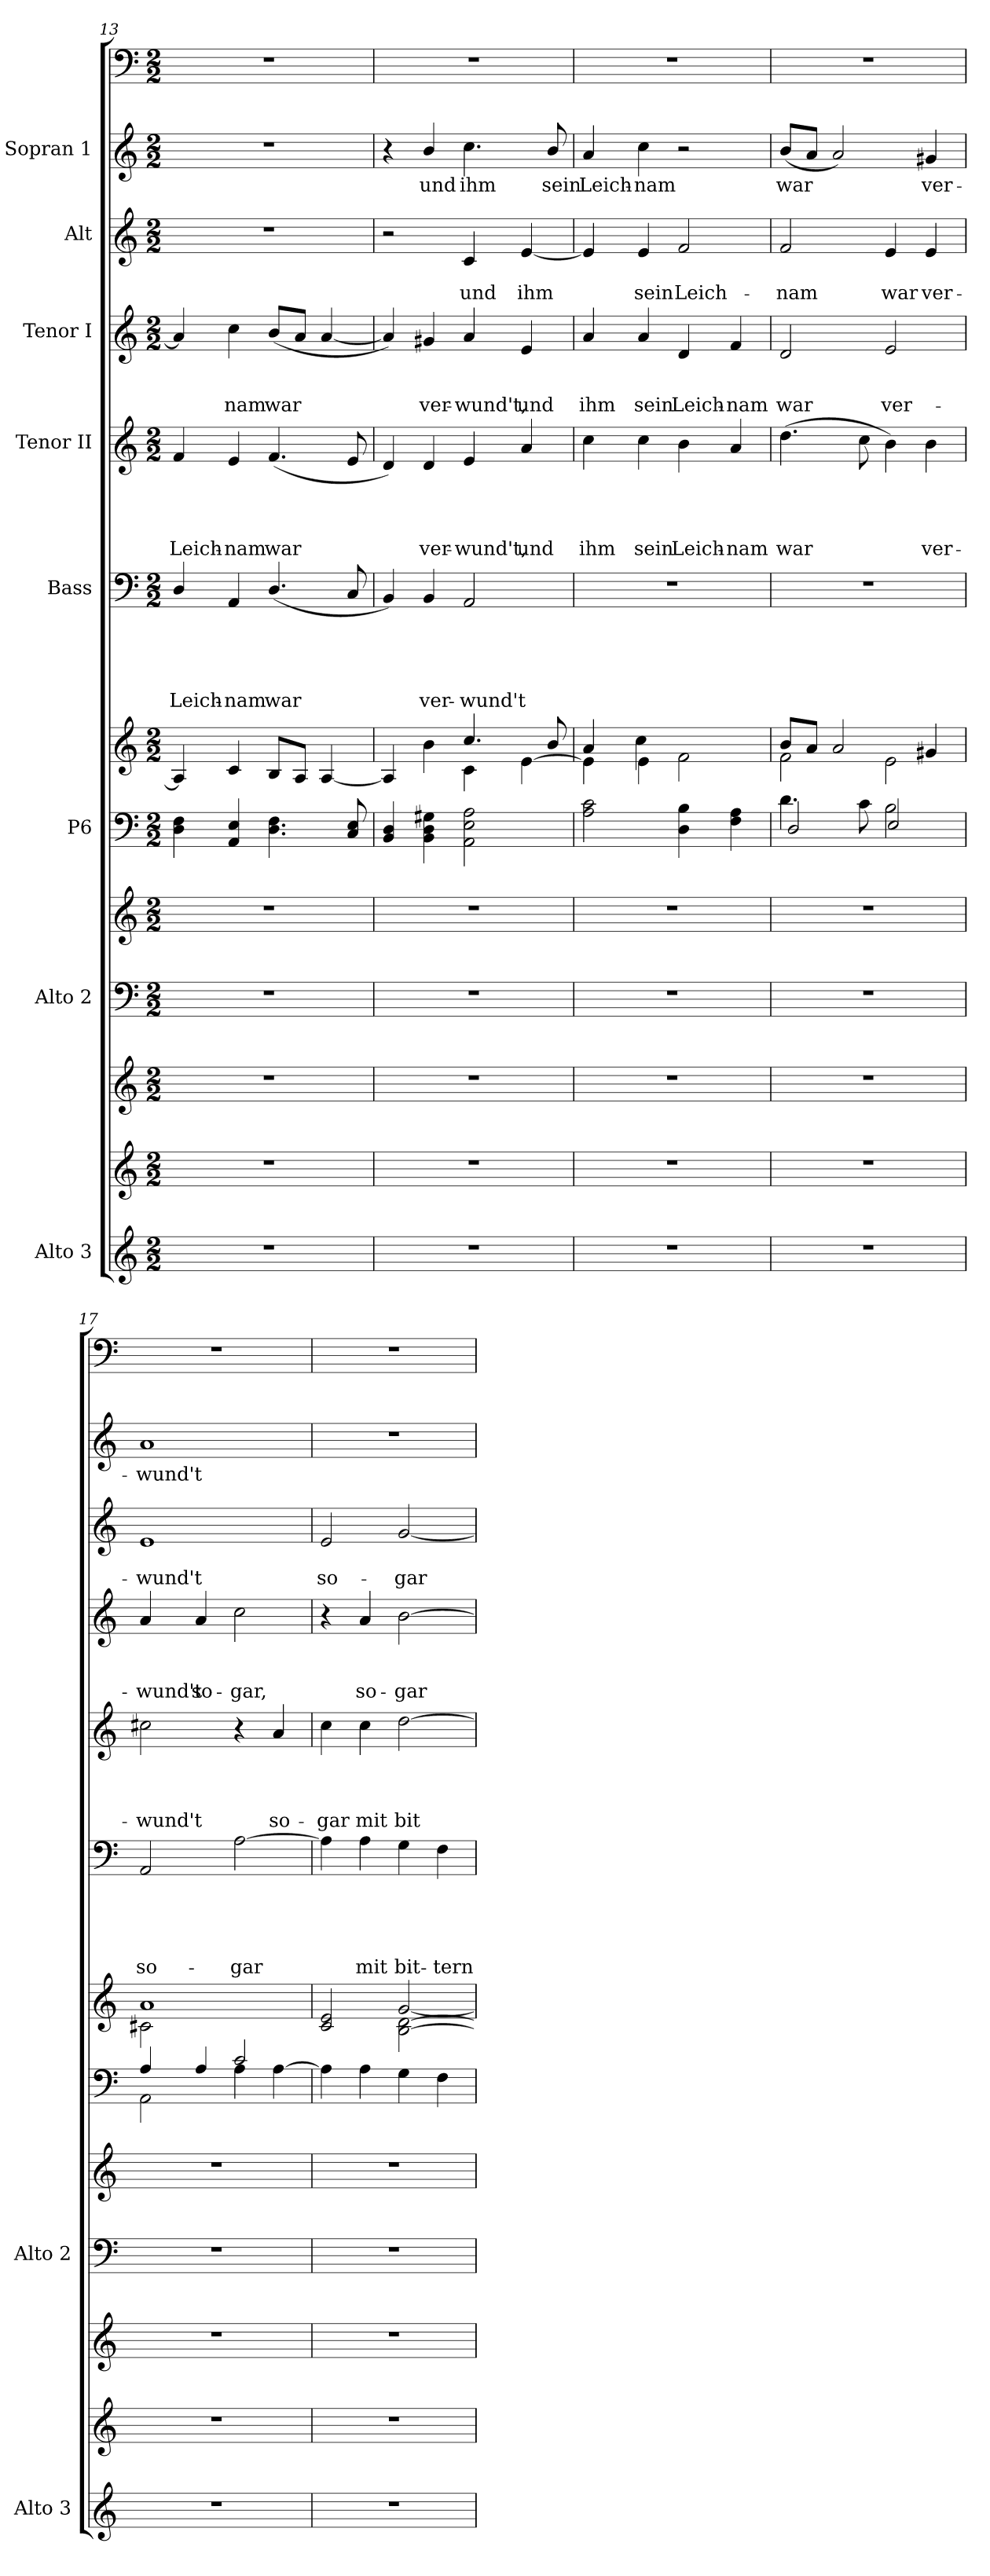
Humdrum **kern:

**kern	**kern	**kern	**kern	**kern	**kern	**kern	**kern	**text	**text	**text	**text	**text	**kern	**text	**text	**text	**text	**kern	**text	**text	**text	**kern	**text	**text	**kern	**text	**kern
*part11	*part10	*part9	*part8	*part8	*part7	*part7	*part6	*part6	*part6	*part6	*part6	*part6	*part5	*part5	*part5	*part5	*part5	*part4	*part4	*part4	*part4	*part3	*part3	*part3	*part2	*part2	*part1
*staff13	*staff12	*staff11	*staff10	*staff9	*staff8	*staff7	*staff6	*staff6	*staff6	*staff6	*staff6	*staff6	*staff5	*staff5	*staff5	*staff5	*staff5	*staff4	*staff4	*staff4	*staff4	*staff3	*staff3	*staff3	*staff2	*staff2	*staff1
*I"Alto 3	*	*	*I"Alto 2	*	*I"P6	*	*I"Bass	*	*	*	*	*	*I"Tenor II	*	*	*	*	*I"Tenor I	*	*	*	*I"Alt	*	*	*I"Sopran 1	*	*
*I'Alto 3	*	*	*I'Alto 2	*	*	*	*	*	*	*	*	*	*	*	*	*	*	*	*	*	*	*	*	*	*	*	*
!!LO:PB:g=z
*clefG2	*clefG2	*clefG2	*clefF4	*clefG2	*clefF4	*clefG2	*clefF4	*	*	*	*	*	*clefG2	*	*	*	*	*clefG2	*	*	*	*clefG2	*	*	*clefG2	*	*clefF4
*	*ITrd7c12	*ITrd7c12	*	*	*	*	*	*	*	*	*	*	*ITrd7c12	*	*	*	*	*ITrd7c12	*	*	*	*	*	*	*	*	*
*k[]	*k[]	*k[]	*k[]	*k[]	*k[]	*k[]	*k[]	*	*	*	*	*	*k[]	*	*	*	*	*k[]	*	*	*	*k[]	*	*	*k[]	*	*k[]
*C:	*C:	*C:	*C:	*C:	*C:	*C:	*C:	*	*	*	*	*	*C:	*	*	*	*	*C:	*	*	*	*C:	*	*	*C:	*	*C:
*M2/2	*M2/2	*M2/2	*M2/2	*M2/2	*M2/2	*M2/2	*M2/2	*	*	*	*	*	*M2/2	*	*	*	*	*M2/2	*	*	*	*M2/2	*	*	*M2/2	*	*M2/2
=13	=13	=13	=13	=13	=13	=13	=13	=13	=13	=13	=13	=13	=13	=13	=13	=13	=13	=13	=13	=13	=13	=13	=13	=13	=13	=13	=13
*	*	*	*	*	*^	*^	*	*	*	*	*	*	*	*	*	*	*	*	*	*	*	*	*	*	*	*	*
*	*	*	*	*	*	*^	*	*^	*	*	*	*	*	*	*	*	*	*	*	*	*	*	*	*	*	*	*	*	*
!	!	!	!	!	!	!	!	!	!	!	!	!	!	!	!	!LO:LY:b	!	!	!	!	!LO:LY:b	!	!	!	!	!	!	!	!	!	!
1r	1r	1r	1r	1r	4D\ 4F\	1ryy	1ryy	1ryy	4A/]	1ryy	4D/	.	.	.	.	Leich-	4F/	.	.	.	Leich-	4A/]	.	.	.	1r	.	.	1r	.	1r
!	!	!	!	!	!	!	!	!	!	!	!	!	!	!	!	!LO:LY:b	!	!	!	!	!LO:LY:b	!	!	!	!LO:LY:b	!	!	!	!	!	!
.	.	.	.	.	4AA/ 4E/	.	.	.	4c/	.	4AA/	.	.	.	.	-nam	4E/	.	.	.	-nam	4c\	.	.	-nam	.	.	.	.	.	.
!	!	!	!	!	!	!	!	!	!	!	!	!	!	!	!	!LO:LY:b	!	!	!	!	!LO:LY:b	!	!	!	!LO:LY:b	!	!	!	!	!	!
.	.	.	.	.	4.D\ 4.F\	.	.	.	8B/L	.	(<4.D/	.	.	.	.	war	(<4.F/	.	.	.	war	(<8B/L	.	.	war	.	.	.	.	.	.
.	.	.	.	.	.	.	.	.	8A/J	.	.	.	.	.	.	.	.	.	.	.	.	8A/J	.	.	.	.	.	.	.	.	.
.	.	.	.	.	.	.	.	.	[<4A/	.	.	.	.	.	.	.	.	.	.	.	.	[<4A/	.	.	.	.	.	.	.	.	.
.	.	.	.	.	8C/ 8E/	.	.	.	.	.	8C/	.	.	.	.	.	8E/	.	.	.	.	.	.	.	.	.	.	.	.	.	.
=14	=14	=14	=14	=14	=14	=14	=14	=14	=14	=14	=14	=14	=14	=14	=14	=14	=14	=14	=14	=14	=14	=14	=14	=14	=14	=14	=14	=14	=14	=14	=14
1r	1r	1r	1r	1r	4BB/ 4D/	1ryy	1ryy	2ryy	4A/]	1ryy	4BB/)	.	.	.	.	.	4D/)	.	.	.	.	4A/])	.	.	.	2r	.	.	4r	.	1r
!	!	!	!	!	!	!	!	!	!	!	!	!	!	!	!	!LO:LY:b	!	!	!	!	!LO:LY:b	!	!	!	!LO:LY:b	!	!	!	!	!LO:LY:b	!
.	.	.	.	.	4BB\ 4D\ 4G#X\	.	.	.	4b\	.	4BB/	.	.	.	.	ver-	4D/	.	.	.	ver-	4G#X/	.	.	ver-	.	.	.	4b/	und	.
!	!	!	!	!	!	!	!	!	!	!	!	!	!	!	!	!LO:LY:b	!	!	!	!	!LO:LY:b	!	!	!	!LO:LY:b	!	!	!LO:LY:b	!	!LO:LY:b	!
.	.	.	.	.	2AA\ 2E\ 2A\	.	.	4c\	4.cc/	.	2AA/	.	.	.	.	-wund't	4E/	.	.	.	-wund't,	4A/	.	.	-wund't,	4c/	.	und	4.cc\	ihm	.
!	!	!	!	!	!	!	!	!	!	!	!	!	!	!	!	!	!	!	!	!	!LO:LY:b	!	!	!	!LO:LY:b	!	!	!LO:LY:b	!	!	!
.	.	.	.	.	.	.	.	[<4e\	.	.	.	.	.	.	.	.	4A/	.	.	.	und	4E/	.	.	und	[<4e/	.	ihm	.	.	.
!	!	!	!	!	!	!	!	!	!	!	!	!	!	!	!	!	!	!	!	!	!	!	!	!	!	!	!	!	!	!LO:LY:b	!
.	.	.	.	.	.	.	.	.	8b/	.	.	.	.	.	.	.	.	.	.	.	.	.	.	.	.	.	.	.	8b/	sein	.
=15	=15	=15	=15	=15	=15	=15	=15	=15	=15	=15	=15	=15	=15	=15	=15	=15	=15	=15	=15	=15	=15	=15	=15	=15	=15	=15	=15	=15	=15	=15	=15
!	!	!	!	!	!	!	!	!	!	!	!	!	!	!	!	!	!	!	!	!	!LO:LY:b	!	!	!	!LO:LY:b	!	!	!	!	!LO:LY:b	!
1r	1r	1r	1r	1r	2A\ 2c\	1ryy	1ryy	4e\]	4a/	1ryy	1r	.	.	.	.	.	4c\	.	.	.	ihm	4A/	.	.	ihm	4e/]	.	.	4a/	Leich-	1r
!	!	!	!	!	!	!	!	!	!	!	!	!	!	!	!	!	!	!	!	!	!LO:LY:b	!	!	!	!LO:LY:b	!	!	!LO:LY:b	!	!LO:LY:b	!
.	.	.	.	.	.	.	.	4e\	4cc\	.	.	.	.	.	.	.	4c\	.	.	.	sein	4A/	.	.	sein	4e/	.	sein	4cc\	-nam	.
!	!	!	!	!	!	!	!	!	!	!	!	!	!	!	!	!	!	!	!	!	!LO:LY:b	!	!	!	!LO:LY:b	!	!	!LO:LY:b	!	!	!
.	.	.	.	.	4D\ 4B\	.	.	2f\	2ryy	.	.	.	.	.	.	.	4B\	.	.	.	Leich-	4D/	.	.	Leich-	2f/	.	Leich-	2r	.	.
!	!	!	!	!	!	!	!	!	!	!	!	!	!	!	!	!	!	!	!	!	!LO:LY:b	!	!	!	!LO:LY:b	!	!	!	!	!	!
.	.	.	.	.	4F\ 4A\	.	.	.	.	.	.	.	.	.	.	.	4A/	.	.	.	-nam	4F/	.	.	-nam	.	.	.	.	.	.
=16	=16	=16	=16	=16	=16	=16	=16	=16	=16	=16	=16	=16	=16	=16	=16	=16	=16	=16	=16	=16	=16	=16	=16	=16	=16	=16	=16	=16	=16	=16	=16
!	!	!	!	!	!	!	!	!	!	!	!	!	!	!	!	!	!	!	!	!	!LO:LY:b	!	!	!	!LO:LY:b	!	!	!LO:LY:b	!	!LO:LY:b	!
1r	1r	1r	1r	1r	4.d\	2D/	1ryy	2f\	8b/L	1ryy	1r	.	.	.	.	.	(>4.d\	.	.	.	war	2D/	.	.	war	2f/	.	-nam	(<8b/L	war	1r
.	.	.	.	.	.	.	.	.	8a/J	.	.	.	.	.	.	.	.	.	.	.	.	.	.	.	.	.	.	.	8a/J	.	.
.	.	.	.	.	.	.	.	.	2a/	.	.	.	.	.	.	.	.	.	.	.	.	.	.	.	.	.	.	.	2a/)	.	.
.	.	.	.	.	8c\	.	.	.	.	.	.	.	.	.	.	.	8c\	.	.	.	.	.	.	.	.	.	.	.	.	.	.
!	!	!	!	!	!	!	!	!	!	!	!	!	!	!	!	!	!	!	!	!	!	!	!	!	!LO:LY:b	!	!	!LO:LY:b	!	!	!
.	.	.	.	.	2B\	2E/	.	2e\	.	.	.	.	.	.	.	.	4B\)	.	.	.	.	2E/	.	.	ver-	4e/	.	war	.	.	.
!	!	!	!	!	!	!	!	!	!	!	!	!	!	!	!	!	!	!	!	!	!LO:LY:b	!	!	!	!	!	!	!LO:LY:b	!	!LO:LY:b	!
.	.	.	.	.	.	.	.	.	4g#X/	.	.	.	.	.	.	.	4B\	.	.	.	ver-	.	.	.	.	4e/	.	ver-	4g#X/	ver-	.
=17	=17	=17	=17	=17	=17	=17	=17	=17	=17	=17	=17	=17	=17	=17	=17	=17	=17	=17	=17	=17	=17	=17	=17	=17	=17	=17	=17	=17	=17	=17	=17
!	!	!	!	!	!	!	!	!	!	!	!	!	!	!	!	!LO:LY:b	!	!	!	!	!LO:LY:b	!	!	!	!LO:LY:b	!	!	!LO:LY:b	!	!LO:LY:b	!
1r	1r	1r	1r	1r	4A/	2AA\	1ryy	2c#X\	1a	1ryy	2AA/	.	.	.	.	so-	2c#X\	.	.	.	-wund't	4A/	.	.	-wund't	1e	.	-wund't	1a	-wund't	1r
!	!	!	!	!	!	!	!	!	!	!	!	!	!	!	!	!	!	!	!	!	!	!	!	!	!LO:LY:b	!	!	!	!	!	!
.	.	.	.	.	4A/	.	.	.	.	.	.	.	.	.	.	.	.	.	.	.	.	4A/	.	.	so-	.	.	.	.	.	.
!	!	!	!	!	!	!	!	!	!	!	!	!	!	!	!	!LO:LY:b	!	!	!	!	!	!	!	!	!LO:LY:b	!	!	!	!	!	!
.	.	.	.	.	4A\	2c/	.	2ryy	.	.	[>2A\	.	.	.	.	-gar	4r	.	.	.	.	2c\	.	.	-gar,	.	.	.	.	.	.
!	!	!	!	!	!	!	!	!	!	!	!	!	!	!	!	!	!	!	!	!	!LO:LY:b	!	!	!	!	!	!	!	!	!	!
.	.	.	.	.	[<4A\	.	.	.	.	.	.	.	.	.	.	.	4A/	.	.	.	so-	.	.	.	.	.	.	.	.	.	.
!!LO:LB:g=z
=18	=18	=18	=18	=18	=18	=18	=18	=18	=18	=18	=18	=18	=18	=18	=18	=18	=18	=18	=18	=18	=18	=18	=18	=18	=18	=18	=18	=18	=18	=18	=18
!	!	!	!	!	!	!	!	!	!	!	!	!	!	!	!	!	!	!	!	!	!LO:LY:b	!	!	!	!	!	!	!LO:LY:b	!	!	!
1r	1r	1r	1r	1r	4A\]	1ryy	1ryy	1ryy	2c/ 2e/	2ryy	4A\]	.	.	.	.	.	4c\	.	.	.	-gar	4r	.	.	.	2e/	.	so-	1r	.	1r
!	!	!	!	!	!	!	!	!	!	!	!	!	!	!	!	!LO:LY:b	!	!	!	!	!LO:LY:b	!	!	!	!LO:LY:b	!	!	!	!	!	!
.	.	.	.	.	4A\	.	.	.	.	.	4A\	.	.	.	.	mit	4c\	.	.	.	mit	4A/	.	.	so-	.	.	.	.	.	.
!	!	!	!	!	!	!	!	!	!	!	!	!	!	!	!	!LO:LY:b	!	!	!	!	!LO:LY:b	!	!	!	!LO:LY:b	!	!	!LO:LY:b	!	!	!
.	.	.	.	.	4G\	.	.	.	[>2g/	[<2B\ [<2d\	4G\	.	.	.	.	bit-	[>2d\	.	.	.	bit-	[>2B\	.	.	-gar	[<2g/	.	-gar	.	.	.
!	!	!	!	!	!	!	!	!	!	!	!	!	!	!	!	!LO:LY:b	!	!	!	!	!	!	!	!	!	!	!	!	!	!	!
.	.	.	.	.	4F\	.	.	.	.	.	4F\	.	.	.	.	-tern	.	.	.	.	.	.	.	.	.	.	.	.	.	.	.
*	*	*	*	*	*v	*v	*v	*	*	*	*	*	*	*	*	*	*	*	*	*	*	*	*	*	*	*	*	*	*	*	*
*	*	*	*	*	*	*v	*v	*v	*	*	*	*	*	*	*	*	*	*	*	*	*	*	*	*	*	*	*	*	*
=	=	=	=	=	=	=	=	=	=	=	=	=	=	=	=	=	=	=	=	=	=	=	=	=	=	=	=
*-	*-	*-	*-	*-	*-	*-	*-	*-	*-	*-	*-	*-	*-	*-	*-	*-	*-	*-	*-	*-	*-	*-	*-	*-	*-	*-	*-
